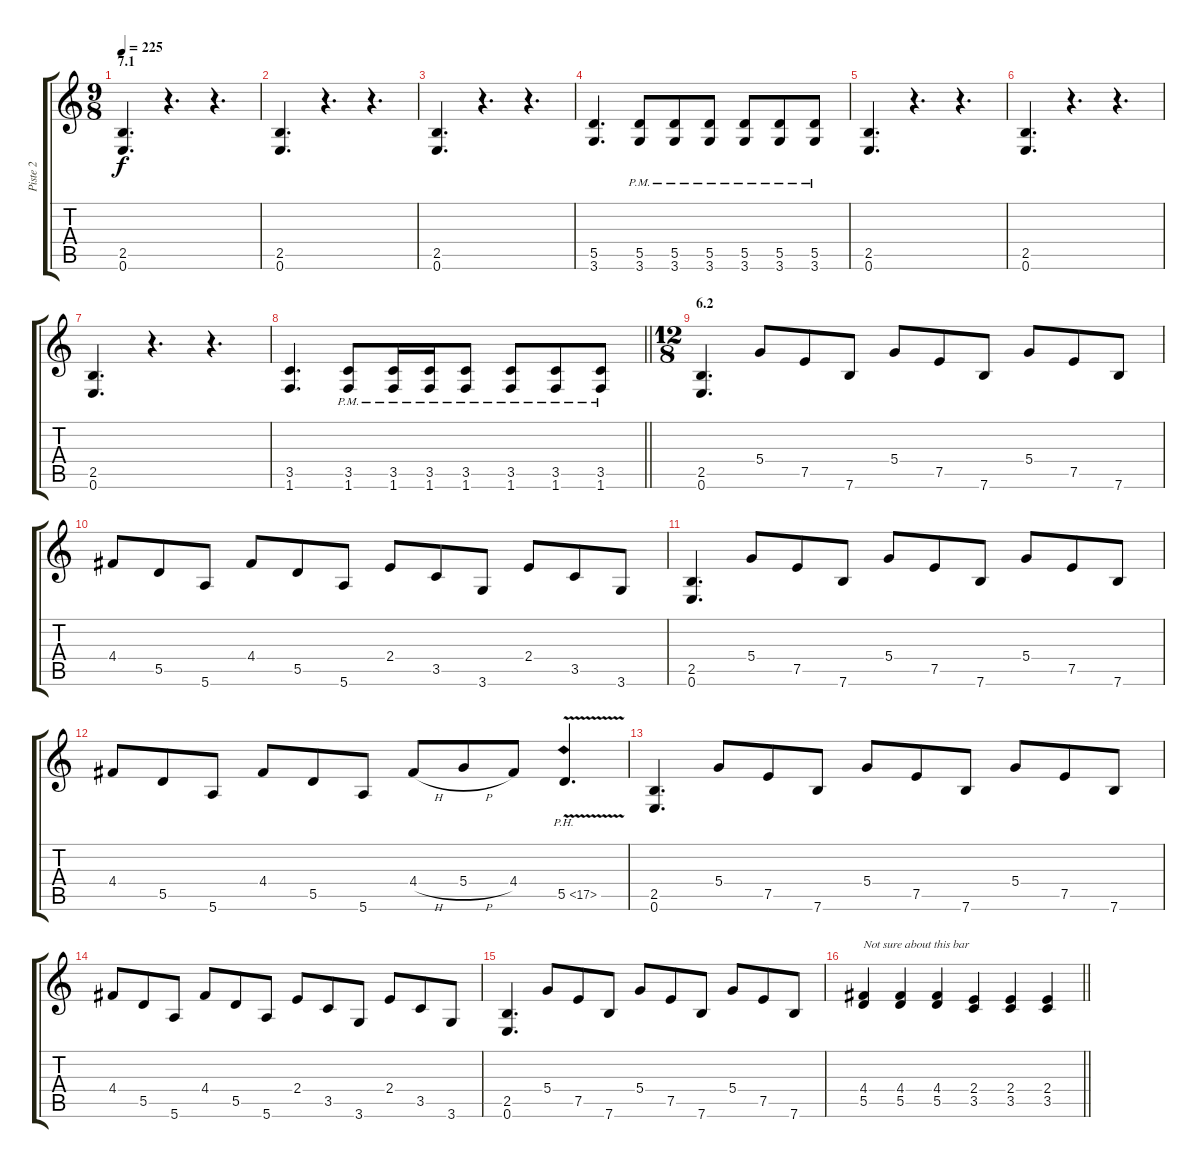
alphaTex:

\track ("Piste 2" "Piste 2") {instrument distortionguitar}
\staff {score tabs}
\tuning (E4 B3 G3 D3 A2 E2) {hide}
\ts (9 8)
\section ("" "7.1")
\tempo 225
\clef g2
\ks c
(2.5 0.6).4{d dy f} r.4{d} r.4{d} |
(2.5 0.6).4{d} r.4{d} r.4{d} |
(2.5 0.6).4{d} r.4{d} r.4{d} |
(5.5 3.6).4{d} (5.5{pm} 3.6{pm}).8 (5.5{pm} 3.6{pm}).8 (5.5{pm} 3.6{pm}).8 (5.5{pm} 3.6{pm}).8 (5.5{pm} 3.6{pm}).8 (5.5{pm} 3.6{pm}).8 |
(2.5 0.6).4{d} r.4{d} r.4{d} |
(2.5 0.6).4{d} r.4{d} r.4{d} |
(2.5 0.6).4{d} r.4{d} r.4{d} |
\barLineRight lightlight
(3.5 1.6).4{d} (3.5{pm} 1.6{pm}).8 (3.5{pm} 1.6{pm}).16 (3.5{pm} 1.6{pm}).16 (3.5{pm} 1.6{pm}).8 (3.5{pm} 1.6{pm}).8 (3.5{pm} 1.6{pm}).8 (3.5{pm} 1.6{pm}).8 |
\ts (12 8)
\section ("" "6.2")
(2.5 0.6).4{d} 5.4.8 7.5.8 7.6.8 5.4.8 7.5.8 7.6.8 5.4.8 7.5.8 7.6.8 |
4.4.8 5.5.8 5.6.8 4.4.8 5.5.8 5.6.8 2.4.8 3.5.8 3.6.8 2.4.8 3.5.8 3.6.8 |
(2.5 0.6).4{d} 5.4.8 7.5.8 7.6.8 5.4.8 7.5.8 7.6.8 5.4.8 7.5.8 7.6.8 |
4.4.8 5.5.8 5.6.8 4.4.8 5.5.8 5.6.8 4.4{h}.8 5.4{h}.8 4.4.8 5.5{ph 12 v}.4{d} |
(2.5 0.6).4{d} 5.4.8 7.5.8 7.6.8 5.4.8 7.5.8 7.6.8 5.4.8 7.5.8 7.6.8 |
4.4.8 5.5.8 5.6.8 4.4.8 5.5.8 5.6.8 2.4.8 3.5.8 3.6.8 2.4.8 3.5.8 3.6.8 |
(2.5 0.6).4{d} 5.4.8 7.5.8 7.6.8 5.4.8 7.5.8 7.6.8 5.4.8 7.5.8 7.6.8 |
\barLineRight lightlight
(4.4 5.5).4{txt "Not sure about this bar"} (4.4 5.5).4 (4.4 5.5).4 (2.4 3.5).4 (2.4 3.5).4 (2.4 3.5).4
